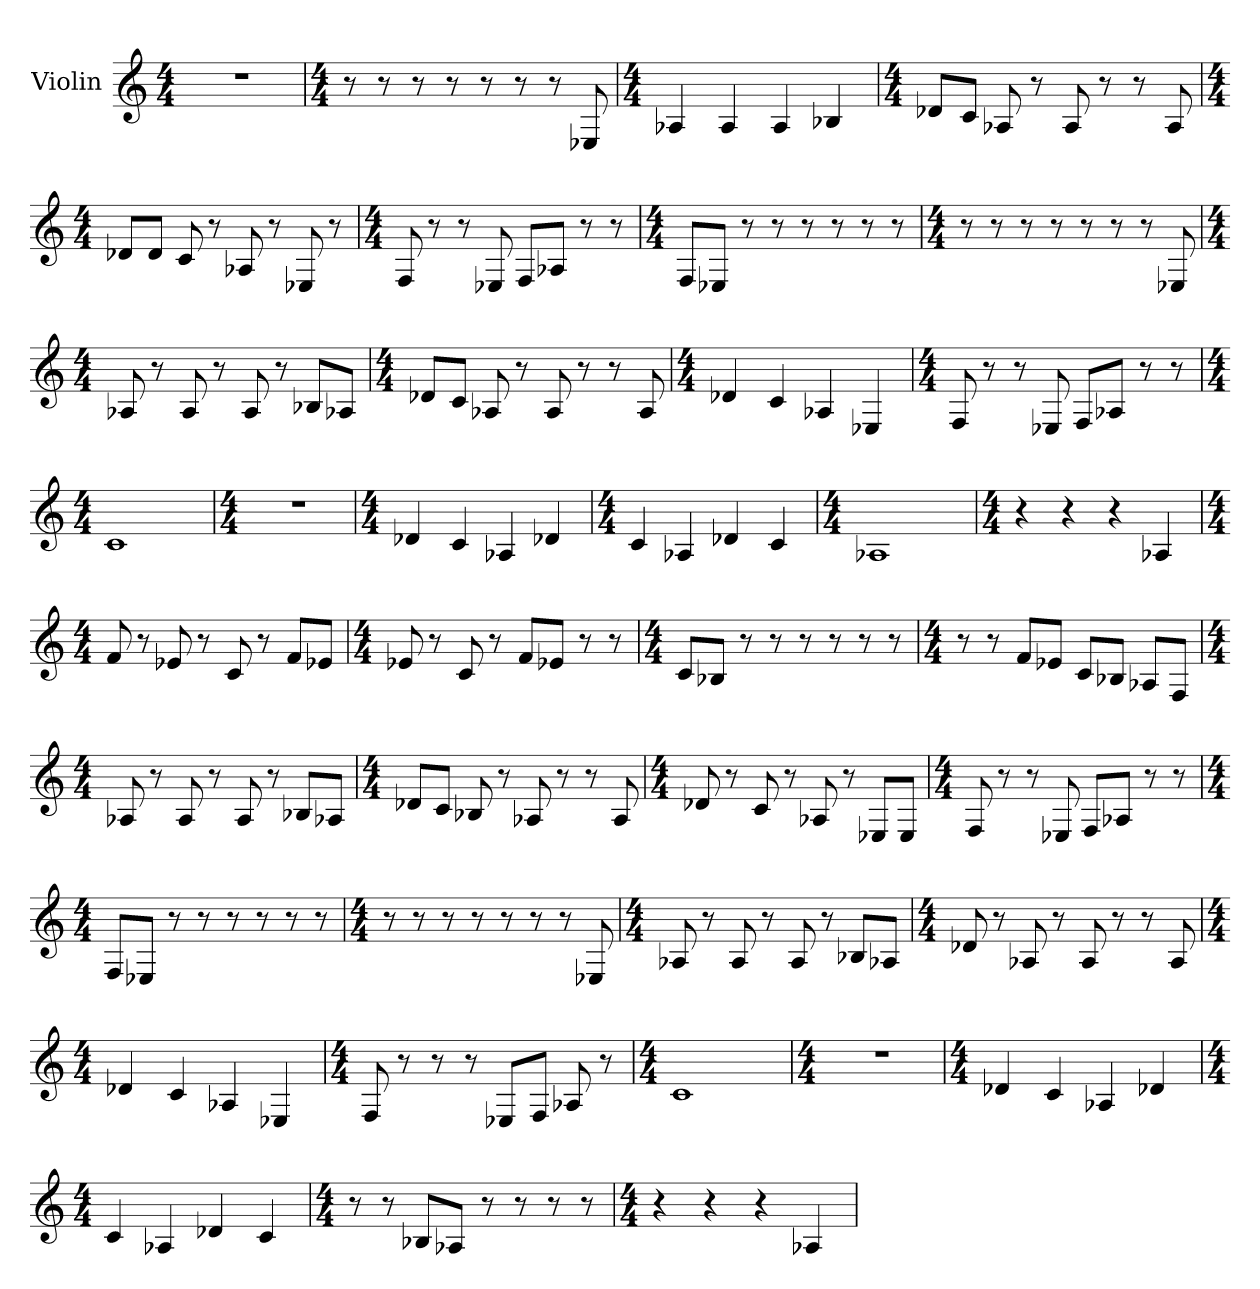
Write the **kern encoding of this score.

**kern
*part1
*staff1
*I"Violin
*I'Vln
*M4/4
=
1r
=
*M4/4
8r
8r
8r
8r
8r
8r
8r
8E-X
=
*M4/4
4A-X
4A-
4A-
4B-X
=
*M4/4
8d-XL
8cJ
8A-X
8r
8A-
8r
8r
8A-
=
*M4/4
8d-XL
8d-J
8c
8r
8A-X
8r
8E-X
8r
=
*M4/4
8F
8r
8r
8E-X
8FL
8A-XJ
8r
8r
=
*M4/4
8FL
8E-XJ
8r
8r
8r
8r
8r
8r
=
*M4/4
8r
8r
8r
8r
8r
8r
8r
8E-X
=
*M4/4
8A-X
8r
8A-
8r
8A-
8r
8B-XL
8A-XJ
=
*M4/4
8d-XL
8cJ
8A-X
8r
8A-
8r
8r
8A-
=
*M4/4
4d-X
4c
4A-X
4E-X
=
*M4/4
8F
8r
8r
8E-X
8FL
8A-XJ
8r
8r
=
*M4/4
1c
=
*M4/4
1r
=
*M4/4
4d-X
4c
4A-X
4d-X
=
*M4/4
4c
4A-X
4d-X
4c
=
*M4/4
1A-X
=
*M4/4
4r
4r
4r
4A-X
=
*M4/4
8f
8r
8e-X
8r
8c
8r
8fL
8e-XJ
=
*M4/4
8e-X
8r
8c
8r
8fL
8e-XJ
8r
8r
=
*M4/4
8cL
8B-XJ
8r
8r
8r
8r
8r
8r
=
*M4/4
8r
8r
8fL
8e-XJ
8cL
8B-XJ
8A-XL
8FJ
=
*M4/4
8A-X
8r
8A-
8r
8A-
8r
8B-XL
8A-XJ
=
*M4/4
8d-XL
8cJ
8B-X
8r
8A-X
8r
8r
8A-
=
*M4/4
8d-X
8r
8c
8r
8A-X
8r
8E-XL
8E-J
=
*M4/4
8F
8r
8r
8E-X
8FL
8A-XJ
8r
8r
=
*M4/4
8FL
8E-XJ
8r
8r
8r
8r
8r
8r
=
*M4/4
8r
8r
8r
8r
8r
8r
8r
8E-X
=
*M4/4
8A-X
8r
8A-
8r
8A-
8r
8B-XL
8A-XJ
=
*M4/4
8d-X
8r
8A-X
8r
8A-
8r
8r
8A-
=
*M4/4
4d-X
4c
4A-X
4E-X
=
*M4/4
8F
8r
8r
8r
8E-XL
8FJ
8A-X
8r
=
*M4/4
1c
=
*M4/4
1r
=
*M4/4
4d-X
4c
4A-X
4d-X
=
*M4/4
4c
4A-X
4d-X
4c
=
*M4/4
8r
8r
8B-XL
8A-XJ
8r
8r
8r
8r
=
*M4/4
4r
4r
4r
4A-X
=
*-
